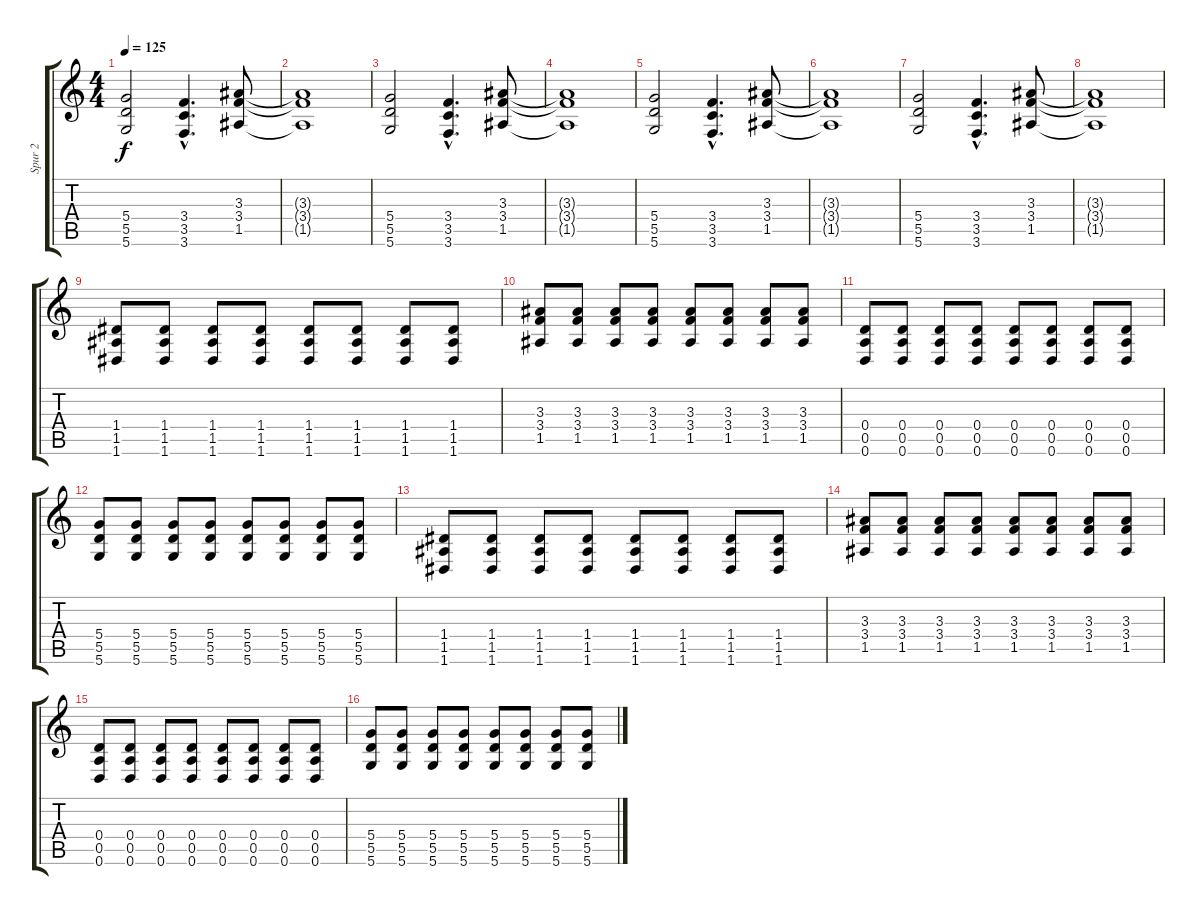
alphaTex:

\track ("Spur 2" "Spur 2") {instrument distortionguitar}
\staff {score tabs}
\tuning (E4 B3 G3 D3 A2 D2) {hide}
\ts (4 4)
\tempo 125
\clef g2
\ks c
(5.4 5.5 5.6).2{dy f} (3.4{hac} 3.5{hac} 3.6{hac}).4{d} (3.3 3.4 1.5).8 |
(3.3{t} 3.4{t} 1.5{t}).1 |
(5.4 5.5 5.6).2 (3.4{hac} 3.5{hac} 3.6{hac}).4{d} (3.3 3.4 1.5).8 |
(3.3{t} 3.4{t} 1.5{t}).1 |
(5.4 5.5 5.6).2 (3.4{hac} 3.5{hac} 3.6{hac}).4{d} (3.3 3.4 1.5).8 |
(3.3{t} 3.4{t} 1.5{t}).1 |
(5.4 5.5 5.6).2 (3.4{hac} 3.5{hac} 3.6{hac}).4{d} (3.3 3.4 1.5).8 |
(3.3{t} 3.4{t} 1.5{t}).1 |
(1.4 1.5 1.6).8 (1.4 1.5 1.6).8 (1.4 1.5 1.6).8 (1.4 1.5 1.6).8 (1.4 1.5 1.6).8 (1.4 1.5 1.6).8 (1.4 1.5 1.6).8 (1.4 1.5 1.6).8 |
(3.3 3.4 1.5).8 (3.3 3.4 1.5).8 (3.3 3.4 1.5).8 (3.3 3.4 1.5).8 (3.3 3.4 1.5).8 (3.3 3.4 1.5).8 (3.3 3.4 1.5).8 (3.3 3.4 1.5).8 |
(0.4 0.5 0.6).8 (0.4 0.5 0.6).8 (0.4 0.5 0.6).8 (0.4 0.5 0.6).8 (0.4 0.5 0.6).8 (0.4 0.5 0.6).8 (0.4 0.5 0.6).8 (0.4 0.5 0.6).8 |
(5.4 5.5 5.6).8 (5.4 5.5 5.6).8 (5.4 5.5 5.6).8 (5.4 5.5 5.6).8 (5.4 5.5 5.6).8 (5.4 5.5 5.6).8 (5.4 5.5 5.6).8 (5.4 5.5 5.6).8 |
(1.4 1.5 1.6).8 (1.4 1.5 1.6).8 (1.4 1.5 1.6).8 (1.4 1.5 1.6).8 (1.4 1.5 1.6).8 (1.4 1.5 1.6).8 (1.4 1.5 1.6).8 (1.4 1.5 1.6).8 |
(3.3 3.4 1.5).8 (3.3 3.4 1.5).8 (3.3 3.4 1.5).8 (3.3 3.4 1.5).8 (3.3 3.4 1.5).8 (3.3 3.4 1.5).8 (3.3 3.4 1.5).8 (3.3 3.4 1.5).8 |
(0.4 0.5 0.6).8 (0.4 0.5 0.6).8 (0.4 0.5 0.6).8 (0.4 0.5 0.6).8 (0.4 0.5 0.6).8 (0.4 0.5 0.6).8 (0.4 0.5 0.6).8 (0.4 0.5 0.6).8 |
(5.4 5.5 5.6).8 (5.4 5.5 5.6).8 (5.4 5.5 5.6).8 (5.4 5.5 5.6).8 (5.4 5.5 5.6).8 (5.4 5.5 5.6).8 (5.4 5.5 5.6).8 (5.4 5.5 5.6).8
